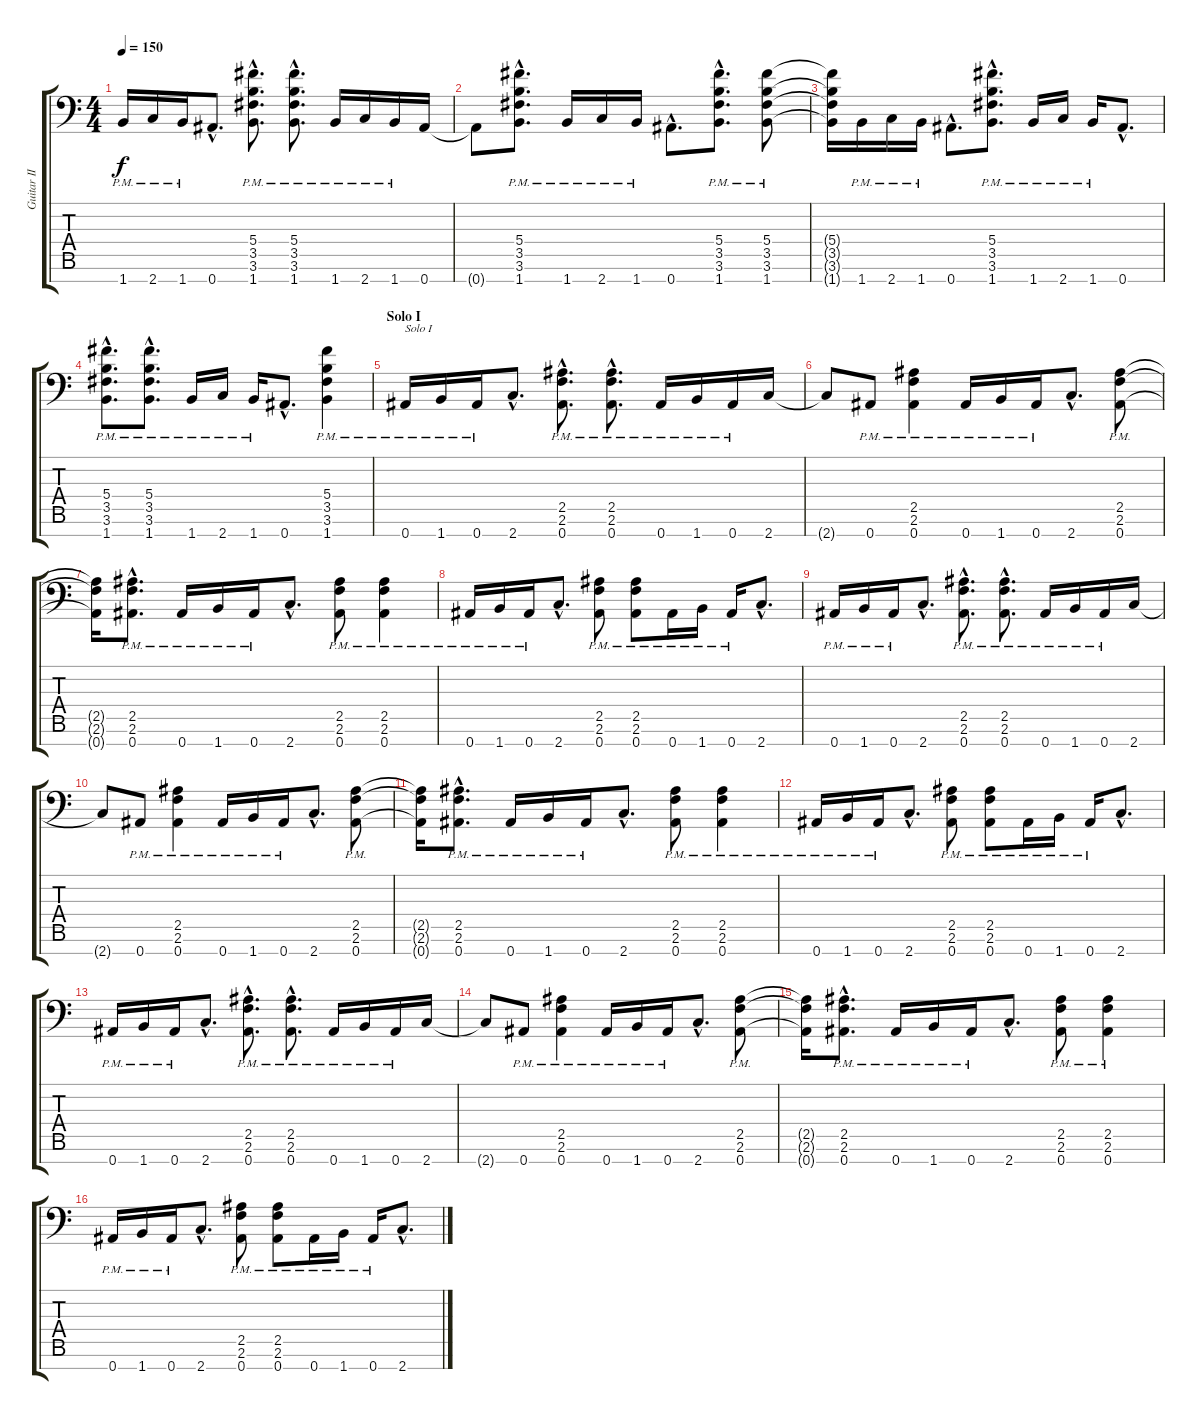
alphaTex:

\track ("Guitar II [Mårten Hagström]" "Guitar II ") {instrument distortionguitar}
\staff {score tabs}
\tuning (Eb4 Bb3 Gb3 Db3 Ab2 Eb2 Bb1) {hide}
\ts (4 4)
\tempo 150
\clef f4
\ks c
1.7{pm}.16{dy f} 2.7{pm}.16 1.7{pm}.16 0.7{hac}.8{d} (5.4{hac pm} 3.5{hac pm} 3.6{hac pm} 1.7{hac pm}).8{d} (5.4{hac pm} 3.5{hac pm} 3.6{hac pm} 1.7{hac pm}).8{d} 1.7{pm}.16 2.7{pm}.16 1.7{pm}.16 0.7.16 |
0.7{t}.8 (5.4{hac pm} 3.5{hac pm} 3.6{hac pm} 1.7{hac pm}).8{d} 1.7{pm}.16 2.7{pm}.16 1.7{pm}.16 0.7{hac}.8{d} (5.4{hac pm} 3.5{hac pm} 3.6{hac pm} 1.7{hac pm}).8{d} (5.4{pm} 3.5{pm} 3.6{pm} 1.7{pm}).8 |
(5.4{t} 3.5{t} 3.6{t} 1.7{t}).16 1.7{pm}.16 2.7{pm}.16 1.7{pm}.16 0.7{hac}.8{d} (5.4{hac pm} 3.5{hac pm} 3.6{hac pm} 1.7{hac pm}).8{d} 1.7{pm}.16 2.7{pm}.16 1.7{pm}.16 0.7{hac}.8{d} |
(5.4{hac pm} 3.5{hac pm} 3.6{hac pm} 1.7{hac pm}).8{d} (5.4{hac pm} 3.5{hac pm} 3.6{hac pm} 1.7{hac pm}).8{d} 1.7{pm}.16 2.7{pm}.16 1.7{pm}.16 0.7{hac}.8{d} (5.4{pm} 3.5{pm} 3.6{pm} 1.7{pm}).4 |
\section ("" "Solo I")
0.7{pm}.16{txt "Solo I"} 1.7{pm}.16 0.7{pm}.16 2.7{hac}.8{d} (2.5{hac pm} 2.6{hac pm} 0.7{hac pm}).8{d} (2.5{hac pm} 2.6{hac pm} 0.7{hac pm}).8{d} 0.7{pm}.16 1.7{pm}.16 0.7{pm}.16 2.7.16 |
2.7{t}.8 0.7{pm}.8 (2.5{pm} 2.6{pm} 0.7{pm}).4 0.7{pm}.16 1.7{pm}.16 0.7{pm}.16 2.7{hac}.8{d} (2.5{pm} 2.6{pm} 0.7{pm}).8 |
(2.5{t} 2.6{t} 0.7{t}).16 (2.5{hac pm} 2.6{hac pm} 0.7{hac pm}).8{d} 0.7{pm}.16 1.7{pm}.16 0.7{pm}.16 2.7{hac}.8{d} (2.5{pm} 2.6{pm} 0.7{pm}).8 (2.5{pm} 2.6{pm} 0.7{pm}).4 |
0.7{pm}.16 1.7{pm}.16 0.7{pm}.16 2.7{hac}.8{d} (2.5{pm} 2.6{pm} 0.7{pm}).8 (2.5{pm} 2.6{pm} 0.7{pm}).8 0.7{pm}.16 1.7{pm}.16 0.7{pm}.16 2.7{hac}.8{d} |
0.7{pm}.16 1.7{pm}.16 0.7{pm}.16 2.7{hac}.8{d} (2.5{hac pm} 2.6{hac pm} 0.7{hac pm}).8{d} (2.5{hac pm} 2.6{hac pm} 0.7{hac pm}).8{d} 0.7{pm}.16 1.7{pm}.16 0.7{pm}.16 2.7.16 |
2.7{t}.8 0.7{pm}.8 (2.5{pm} 2.6{pm} 0.7{pm}).4 0.7{pm}.16 1.7{pm}.16 0.7{pm}.16 2.7{hac}.8{d} (2.5{pm} 2.6{pm} 0.7{pm}).8 |
(2.5{t} 2.6{t} 0.7{t}).16 (2.5{hac pm} 2.6{hac pm} 0.7{hac pm}).8{d} 0.7{pm}.16 1.7{pm}.16 0.7{pm}.16 2.7{hac}.8{d} (2.5{pm} 2.6{pm} 0.7{pm}).8 (2.5{pm} 2.6{pm} 0.7{pm}).4 |
0.7{pm}.16 1.7{pm}.16 0.7{pm}.16 2.7{hac}.8{d} (2.5{pm} 2.6{pm} 0.7{pm}).8 (2.5{pm} 2.6{pm} 0.7{pm}).8 0.7{pm}.16 1.7{pm}.16 0.7{pm}.16 2.7{hac}.8{d} |
0.7{pm}.16 1.7{pm}.16 0.7{pm}.16 2.7{hac}.8{d} (2.5{hac pm} 2.6{hac pm} 0.7{hac pm}).8{d} (2.5{hac pm} 2.6{hac pm} 0.7{hac pm}).8{d} 0.7{pm}.16 1.7{pm}.16 0.7{pm}.16 2.7.16 |
2.7{t}.8 0.7{pm}.8 (2.5{pm} 2.6{pm} 0.7{pm}).4 0.7{pm}.16 1.7{pm}.16 0.7{pm}.16 2.7{hac}.8{d} (2.5{pm} 2.6{pm} 0.7{pm}).8 |
(2.5{t} 2.6{t} 0.7{t}).16 (2.5{hac pm} 2.6{hac pm} 0.7{hac pm}).8{d} 0.7{pm}.16 1.7{pm}.16 0.7{pm}.16 2.7{hac}.8{d} (2.5{pm} 2.6{pm} 0.7{pm}).8 (2.5{pm} 2.6{pm} 0.7{pm}).4 |
0.7{pm}.16 1.7{pm}.16 0.7{pm}.16 2.7{hac}.8{d} (2.5{pm} 2.6{pm} 0.7{pm}).8 (2.5{pm} 2.6{pm} 0.7{pm}).8 0.7{pm}.16 1.7{pm}.16 0.7{pm}.16 2.7{hac}.8{d}
